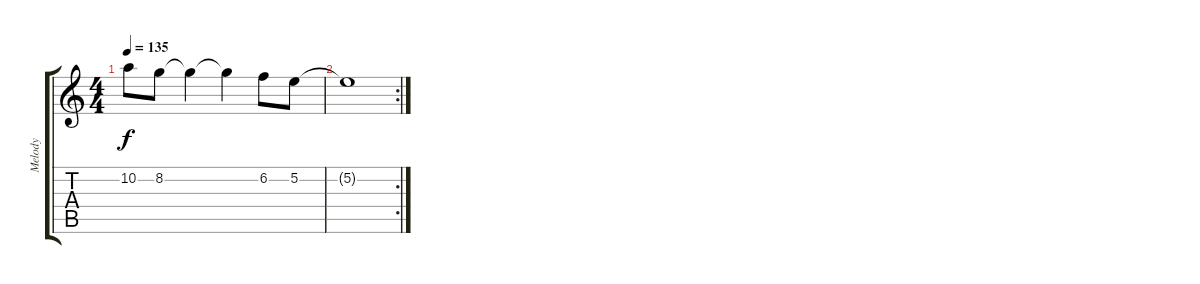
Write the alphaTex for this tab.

\track ("Melody" "Melody") {instrument distortionguitar}
\staff {score tabs}
\tuning (E4 B3 G3 D3 A2 D2) {hide}
\ts (4 4)
\tempo 135
\clef g2
\ks c
10.2{t}.8{dy f} 8.2.8 8.2{t}.4 8.2{t}.4 6.2.8 5.2.8 |
\rc 2
5.2{t}.1
